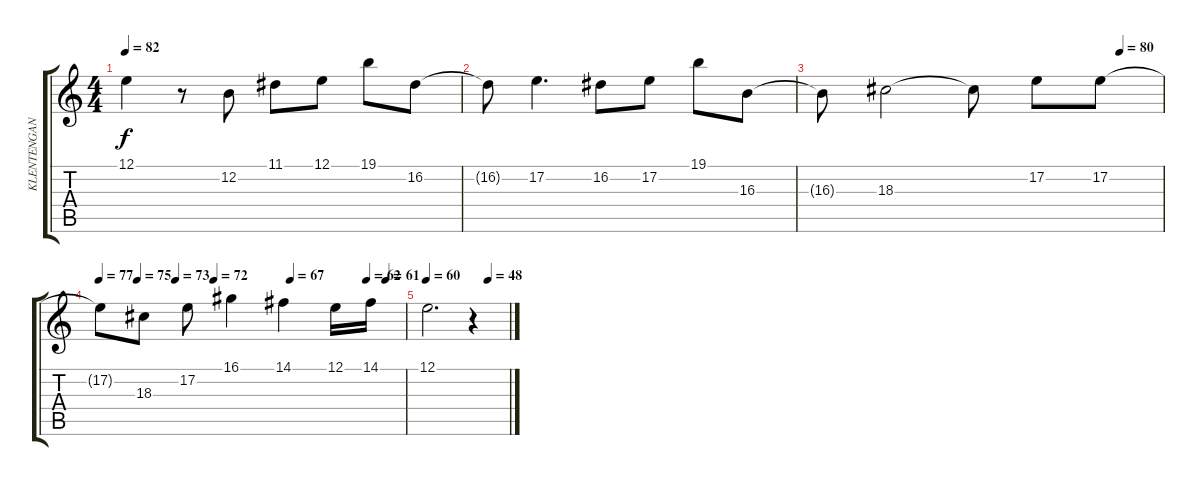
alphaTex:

\track ("KLENTENGAN" "KLENTENGAN") {instrument fx3crystal}
\staff {score tabs}
\tuning (E4 B3 G3 D3 A2 E2) {hide}
\ts (4 4)
\tempo 82
\clef g2
\ks c
12.1.4{dy f} r.8 12.2.8 11.1.8 12.1.8 19.1.8 16.2.8 |
16.2{t}.8 17.2.4{d} 16.2.8 17.2.8 19.1.8 16.3.8 |
\tempo (80 0.875)
16.3{t}.8 18.3.2 18.3{t}.8 17.2.8 17.2.8 |
\tempo 77
\tempo (75 0.125)
\tempo (73 0.25)
\tempo (72 0.375)
\tempo (67 0.625)
\tempo (62 0.875)
\tempo (61 0.9375)
17.2{t}.8 18.3.8 17.2.8 16.1.4 14.1.4 12.1.16 14.1.16 |
\tempo 60
\tempo (48 0.75)
12.1.2{d} r.4
